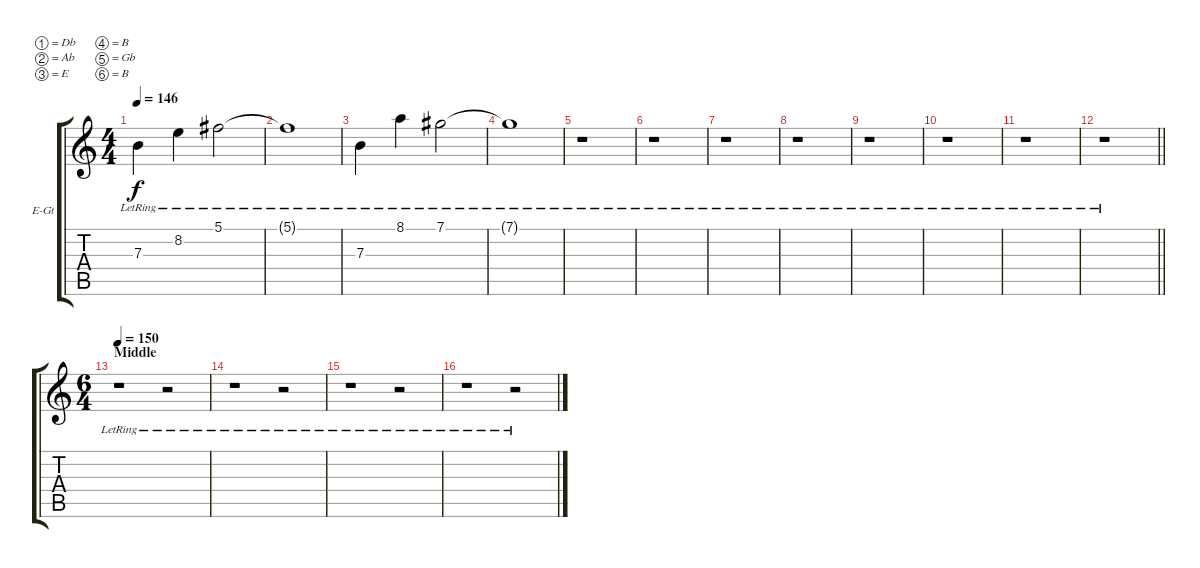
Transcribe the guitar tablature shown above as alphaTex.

\bracketExtendMode groupsimilarinstruments
\firstSystemTrackNameOrientation horizontal
\otherSystemsTrackNameOrientation horizontal
\track ("Robb Flynn (Clean)" "E-Gt") {instrument electricguitarclean}
\staff {score tabs}
\tuning (Db4 Ab3 E3 B2 Gb2 B1)
\ts (4 4)
\tempo 146
\clef g2
\ks c
7.3{lr}.4{dy f} 8.2{lr}.4 5.1{lr}.2 |
5.1{lr t}.1 |
7.3{lr}.4 8.1{lr}.4 7.1{lr}.2 |
7.1{lr t}.1 |
r.1 |
r.1 |
r.1 |
r.1 |
r.1 |
r.1 |
r.1 |
\barLineRight lightlight
r.1 |
\ts (6 4)
\section ("" "Middle")
\tempo 150
r.1 r.2 |
r.1 r.2 |
r.1 r.2 |
r.1 r.2
